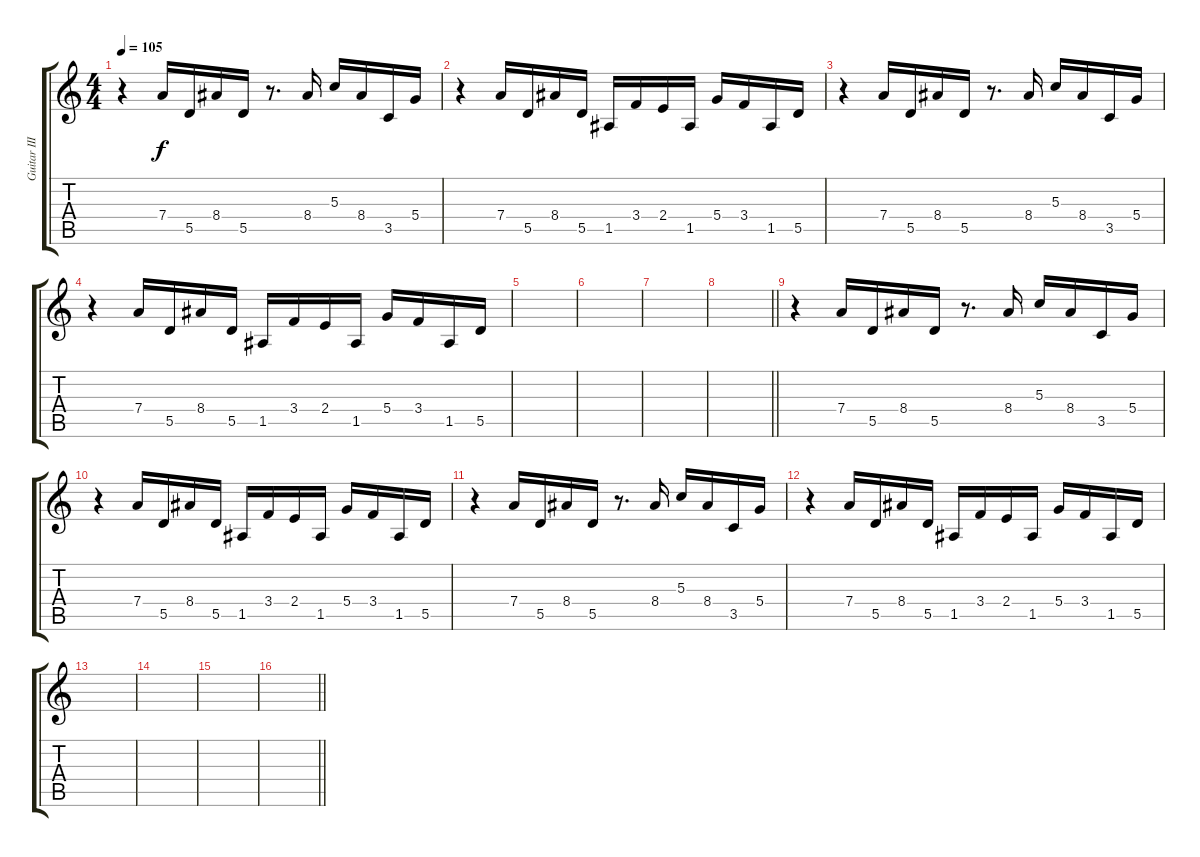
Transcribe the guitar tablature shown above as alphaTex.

\track ("Guitar III" "Guitar III") {instrument overdrivenguitar}
\staff {score tabs}
\tuning (E4 B3 G3 D3 A2 D2) {hide}
\ts (4 4)
\tempo 105
\clef g2
\ks c
r.4{dy f} 7.4.16 5.5.16 8.4.16 5.5.16 r.8{d} 8.4.16 5.3.16 8.4.16 3.5.16 5.4.16 |
r.4 7.4.16 5.5.16 8.4.16 5.5.16 1.5.16 3.4.16 2.4.16 1.5.16 5.4.16 3.4.16 1.5.16 5.5.16 |
r.4 7.4.16 5.5.16 8.4.16 5.5.16 r.8{d} 8.4.16 5.3.16 8.4.16 3.5.16 5.4.16 |
r.4 7.4.16 5.5.16 8.4.16 5.5.16 1.5.16 3.4.16 2.4.16 1.5.16 5.4.16 3.4.16 1.5.16 5.5.16 |
|
|
|
\barLineRight lightlight
|
r.4 7.4.16 5.5.16 8.4.16 5.5.16 r.8{d} 8.4.16 5.3.16 8.4.16 3.5.16 5.4.16 |
r.4 7.4.16 5.5.16 8.4.16 5.5.16 1.5.16 3.4.16 2.4.16 1.5.16 5.4.16 3.4.16 1.5.16 5.5.16 |
r.4 7.4.16 5.5.16 8.4.16 5.5.16 r.8{d} 8.4.16 5.3.16 8.4.16 3.5.16 5.4.16 |
r.4 7.4.16 5.5.16 8.4.16 5.5.16 1.5.16 3.4.16 2.4.16 1.5.16 5.4.16 3.4.16 1.5.16 5.5.16 |
|
|
|
\barLineRight lightlight
